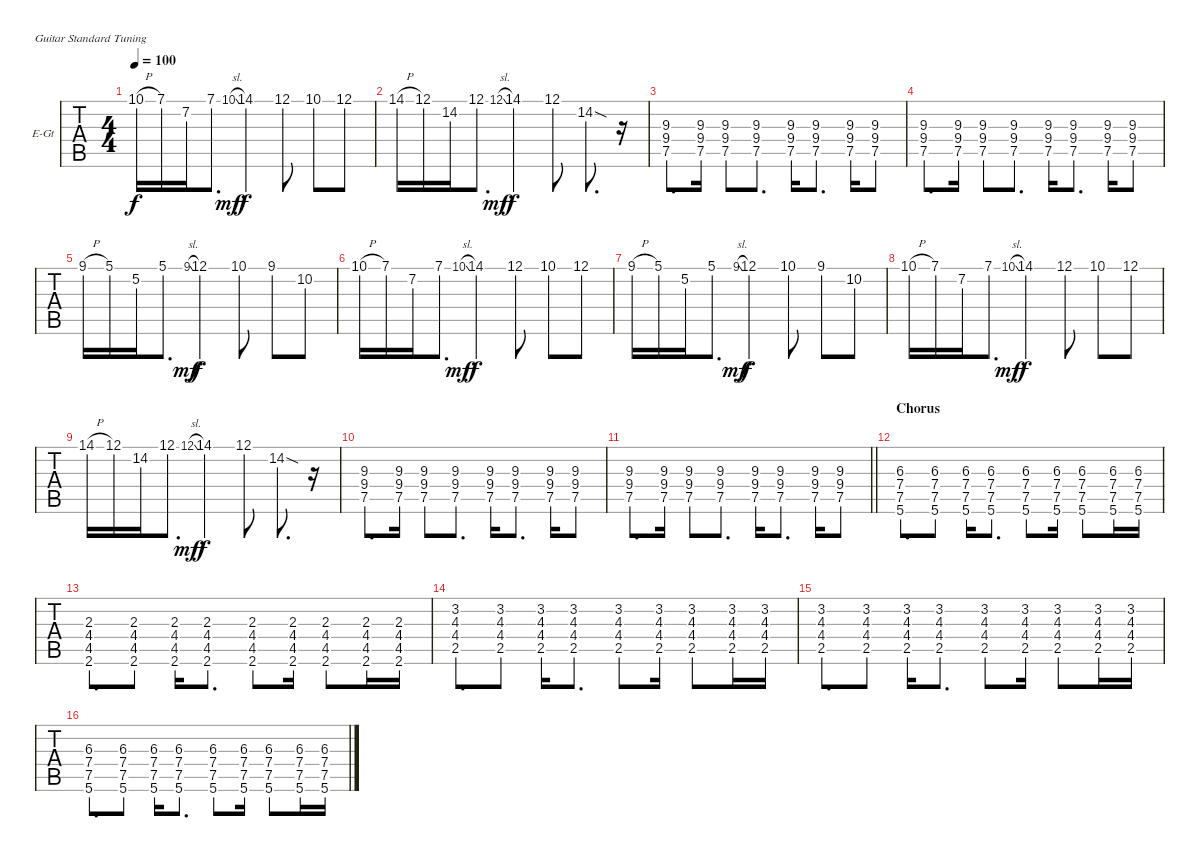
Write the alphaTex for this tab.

\bracketExtendMode groupsimilarinstruments
\firstSystemTrackNameOrientation horizontal
\otherSystemsTrackNameOrientation horizontal
\track ("Nick" "E-Gt") {instrument distortionguitar}
\staff {tabs}
\tuning (E4 B3 G3 D3 A2 E2)
\ts (4 4)
\tempo 100
\clef g2
\ks c
10.1{h}.16{dy f} 7.1.16 7.2.16 7.1.8{d} 10.1{sl}.8{gr dy mf} 14.1.4{dy f} 12.1.8 10.1.8 12.1.8 |
14.1{h}.16 12.1.16 14.2.16 12.1.8{d} 12.1{sl}.8{gr dy mf} 14.1.4{dy f} 12.1.8 14.2{sod}.8{d} r.16 |
(9.3 9.4 7.5).8{d} (9.3 9.4 7.5).16 (9.3 9.4 7.5).8 (9.3 9.4 7.5).8{d} (9.3 9.4 7.5).16 (9.3 9.4 7.5).8{d} (9.3 9.4 7.5).16 (9.3 9.4 7.5).8 |
(9.3 9.4 7.5).8{d} (9.3 9.4 7.5).16 (9.3 9.4 7.5).8 (9.3 9.4 7.5).8{d} (9.3 9.4 7.5).16 (9.3 9.4 7.5).8{d} (9.3 9.4 7.5).16 (9.3 9.4 7.5).8 |
9.1{h}.16 5.1.16 5.2.16 5.1.8{d} 9.1{sl}.8{gr dy mf} 12.1.4{dy f} 10.1.8 9.1.8 10.2.8 |
10.1{h}.16 7.1.16 7.2.16 7.1.8{d} 10.1{sl}.8{gr dy mf} 14.1.4{dy f} 12.1.8 10.1.8 12.1.8 |
9.1{h}.16 5.1.16 5.2.16 5.1.8{d} 9.1{sl}.8{gr dy mf} 12.1.4{dy f} 10.1.8 9.1.8 10.2.8 |
10.1{h}.16 7.1.16 7.2.16 7.1.8{d} 10.1{sl}.8{gr dy mf} 14.1.4{dy f} 12.1.8 10.1.8 12.1.8 |
14.1{h}.16 12.1.16 14.2.16 12.1.8{d} 12.1{sl}.8{gr dy mf} 14.1.4{dy f} 12.1.8 14.2{sod}.8{d} r.16 |
(9.3 9.4 7.5).8{d} (9.3 9.4 7.5).16 (9.3 9.4 7.5).8 (9.3 9.4 7.5).8{d} (9.3 9.4 7.5).16 (9.3 9.4 7.5).8{d} (9.3 9.4 7.5).16 (9.3 9.4 7.5).8 |
\barLineRight lightlight
(9.3 9.4 7.5).8{d} (9.3 9.4 7.5).16 (9.3 9.4 7.5).8 (9.3 9.4 7.5).8{d} (9.3 9.4 7.5).16 (9.3 9.4 7.5).8{d} (9.3 9.4 7.5).16 (9.3 9.4 7.5).8 |
\section ("" "Chorus")
(6.3 7.4 7.5 5.6).8{d} (6.3 7.4 7.5 5.6).8 (6.3 7.4 7.5 5.6).16 (6.3 7.4 7.5 5.6).8{d} (6.3 7.4 7.5 5.6).8 (6.3 7.4 7.5 5.6).16 (6.3 7.4 7.5 5.6).8 (6.3 7.4 7.5 5.6).16 (6.3 7.4 7.5 5.6).16 |
(2.3 4.4 4.5 2.6).8{d} (2.3 4.4 4.5 2.6).8 (2.3 4.4 4.5 2.6).16 (2.3 4.4 4.5 2.6).8{d} (2.3 4.4 4.5 2.6).8 (2.3 4.4 4.5 2.6).16 (2.3 4.4 4.5 2.6).8 (2.3 4.4 4.5 2.6).16 (2.3 4.4 4.5 2.6).16 |
(3.2 4.3 4.4 2.5).8{d} (3.2 4.3 4.4 2.5).8 (3.2 4.3 4.4 2.5).16 (3.2 4.3 4.4 2.5).8{d} (3.2 4.3 4.4 2.5).8 (3.2 4.3 4.4 2.5).16 (3.2 4.3 4.4 2.5).8 (3.2 4.3 4.4 2.5).16 (3.2 4.3 4.4 2.5).16 |
(3.2 4.3 4.4 2.5).8{d} (3.2 4.3 4.4 2.5).8 (3.2 4.3 4.4 2.5).16 (3.2 4.3 4.4 2.5).8{d} (3.2 4.3 4.4 2.5).8 (3.2 4.3 4.4 2.5).16 (3.2 4.3 4.4 2.5).8 (3.2 4.3 4.4 2.5).16 (3.2 4.3 4.4 2.5).16 |
(6.3 7.4 7.5 5.6).8{d} (6.3 7.4 7.5 5.6).8 (6.3 7.4 7.5 5.6).16 (6.3 7.4 7.5 5.6).8{d} (6.3 7.4 7.5 5.6).8 (6.3 7.4 7.5 5.6).16 (6.3 7.4 7.5 5.6).8 (6.3 7.4 7.5 5.6).16 (6.3 7.4 7.5 5.6).16
